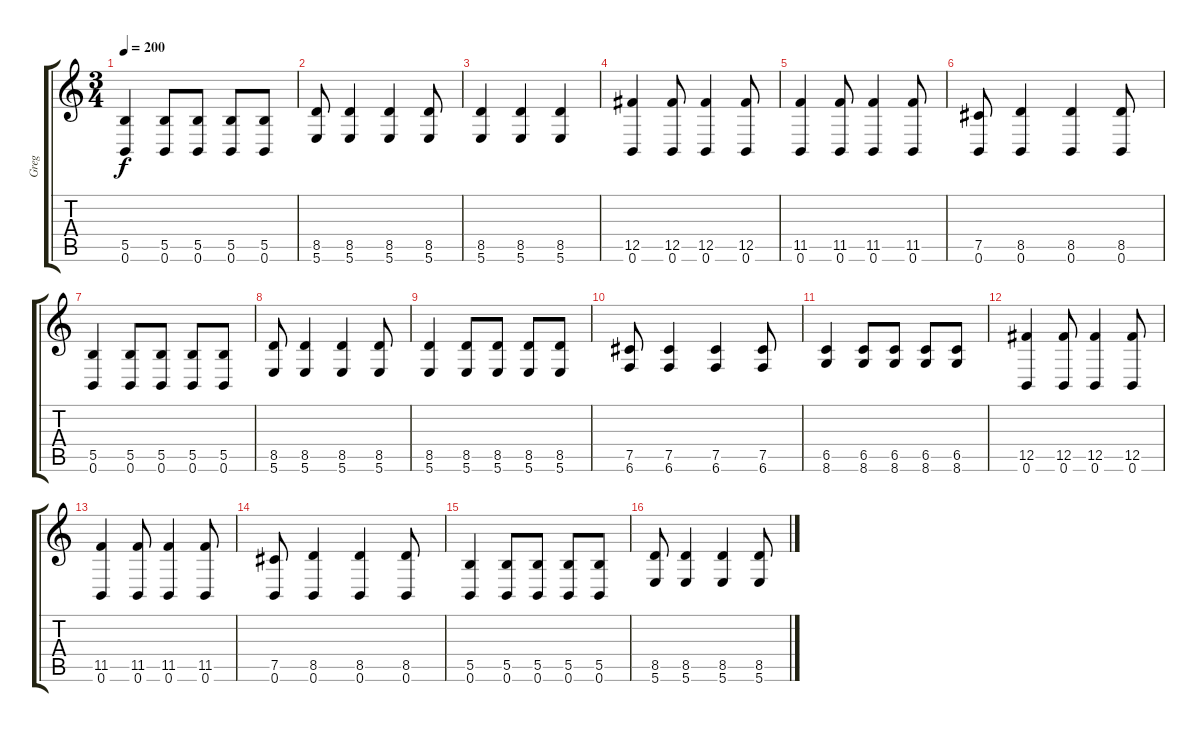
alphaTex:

\track ("Greg" "Greg") {instrument distortionguitar}
\staff {score tabs}
\tuning (Db4 Ab3 E3 B2 Gb2 B1) {hide}
\ts (3 4)
\tempo 200
\clef g2
\ks c
(5.5 0.6).4{dy f} (5.5 0.6).8 (5.5 0.6).8 (5.5 0.6).8 (5.5 0.6).8 |
(8.5 5.6).8 (8.5 5.6).4 (8.5 5.6).4 (8.5 5.6).8 |
(8.5 5.6).4 (8.5 5.6).4 (8.5 5.6).4 |
(12.5 0.6).4 (12.5 0.6).8 (12.5 0.6).4 (12.5 0.6).8 |
(11.5 0.6).4 (11.5 0.6).8 (11.5 0.6).4 (11.5 0.6).8 |
(7.5 0.6).8 (8.5 0.6).4 (8.5 0.6).4 (8.5 0.6).8 |
(5.5 0.6).4 (5.5 0.6).8 (5.5 0.6).8 (5.5 0.6).8 (5.5 0.6).8 |
(8.5 5.6).8 (8.5 5.6).4 (8.5 5.6).4 (8.5 5.6).8 |
(8.5 5.6).4 (8.5 5.6).8 (8.5 5.6).8 (8.5 5.6).8 (8.5 5.6).8 |
(7.5 6.6).8 (7.5 6.6).4 (7.5 6.6).4 (7.5 6.6).8 |
(6.5 8.6).4 (6.5 8.6).8 (6.5 8.6).8 (6.5 8.6).8 (6.5 8.6).8 |
(12.5 0.6).4 (12.5 0.6).8 (12.5 0.6).4 (12.5 0.6).8 |
(11.5 0.6).4 (11.5 0.6).8 (11.5 0.6).4 (11.5 0.6).8 |
(7.5 0.6).8 (8.5 0.6).4 (8.5 0.6).4 (8.5 0.6).8 |
(5.5 0.6).4 (5.5 0.6).8 (5.5 0.6).8 (5.5 0.6).8 (5.5 0.6).8 |
(8.5 5.6).8 (8.5 5.6).4 (8.5 5.6).4 (8.5 5.6).8
